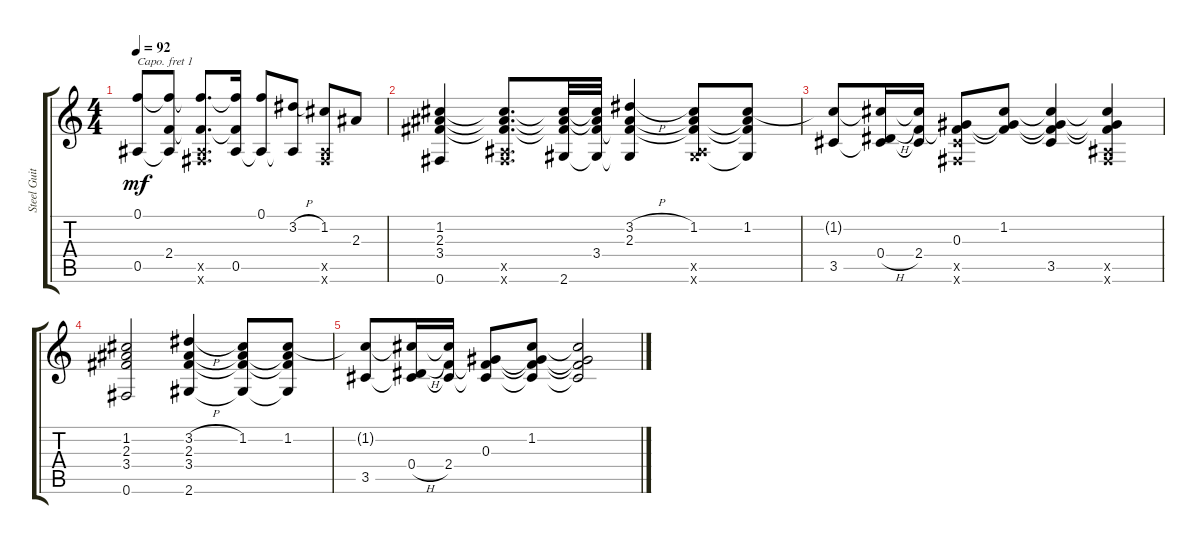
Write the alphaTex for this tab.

\track ("Steel Guitar" "Steel Guit") {instrument acousticguitarsteel}
\staff {score tabs}
\capo 1
\tuning (E4 B3 G3 D3 A2 F2) {hide}
\ts (4 4)
\tempo 92
\clef g2
\ks c
(0.1{t} 0.5).8{dy mf} (0.1{t} 2.4 0.5{t}).8 (0.1{t} 2.4{t} 0.5{x} 0.6{x}).8{d} (0.1{t} 2.4{t} 0.5).16 (0.1 0.5{t}).8 (3.2{h} 0.5{t}).8 (1.2 0.5{x} 0.6{x}).8 2.3.8 |
(1.2 2.3 3.4 0.6).4 (1.2{t} 2.3{t} 3.4{t} 0.5{x} 0.6{x}).8{d} (1.2{t} 2.3{t} 3.4{t} 2.6).32 (1.2{t} 2.3{t} 3.4 2.6{t}).32 (3.2{h} 2.3 3.4{t} 2.6{t}).4 (1.2 2.3{t} 3.4{t} 0.5{x} 2.6{x}).8 (1.2 2.3{t} 3.4{t} 2.6{t}).8 |
(1.2{t} 3.5).8 (1.2{t} 0.4{h} 3.5{t}).16 (1.2{t} 2.4 3.5{t}).16 (0.3 2.4{t} 3.5{x} 0.6{x}).8 (1.2 0.3{t} 2.4{t}).8 (1.2{t} 0.3{t} 2.4{t} 3.5).4 (1.2{t} 0.3{t} 2.4{t} 0.5{x} 0.6{x}).4 |
(1.2 2.3 3.4 0.6).2 (3.2{h} 2.3 3.4 2.6).4 (1.2 2.3{t} 3.4{t} 2.6{t}).8 (1.2 2.3{t} 3.4{t} 2.6{t}).8 |
(1.2{t} 3.5).8 (1.2{t} 0.4{h} 3.5{t}).16 (1.2{t} 2.4 3.5{t}).16 (0.3 2.4{t} 3.5{t}).8 (1.2 0.3{t} 2.4{t} 3.5{t}).8 (1.2{t} 0.3{t} 2.4{t} 3.5{t}).2
